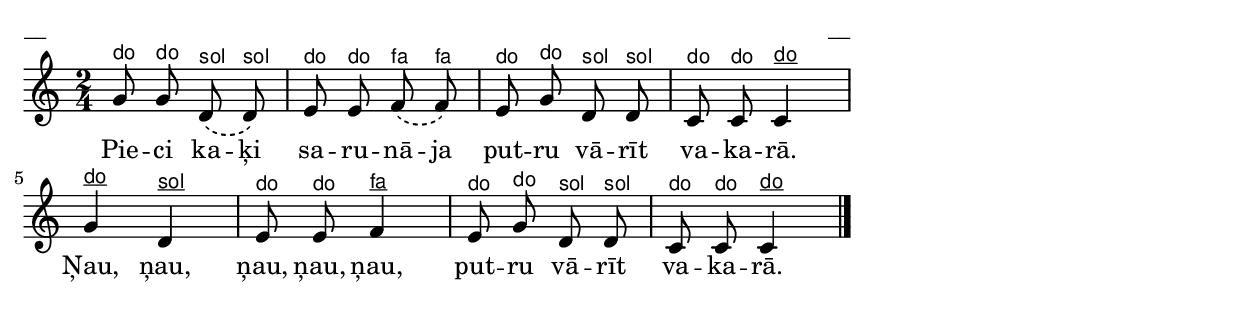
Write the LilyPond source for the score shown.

\version "2.13.16"
%\header {
%    title = "Pieci kaķi sarunāja"
%}
% F/g "Laiva", rokraksts - balta_mape2.pdf, p.26
\paper {
line-width = 14\cm
left-margin = 0.4\cm
between-system-padding = 0.1\cm
between-system-space = 0.1\cm
}
\layout {
indent = #0
ragged-last = ##f
}


voiceA = \relative c' {
\time 2/4
\clef "treble"
\key c \major
\time 2/4
\override Voice.TextScript #'font-family = #'sans
\override Voice.TextScript #'font-size = #-1

\phrasingSlurDashed
g'8^"do" g^"do" d\(^"sol" d\)^"sol" | 
e8^"do" e^"do" f\(^"fa" f\)^"fa" | 
e8^"do" g^"do" d^"sol" d^"sol" | 
c8^"do" c^"do" c4^\markup{\underline "do"}

g'4^\markup{\underline "do"} d^\markup{\underline "sol"} | 
e8^"do" e^"do" f4^\markup{\underline "fa"} | 
e8^"do" g^"do" d^"sol" d^"sol" | 
c8^"do" c^"do" c4^\markup{\underline "do"}
\bar "|."
} 


lyricA = \lyricmode {
Pie -- ci ka -- ķi sa -- ru -- nā -- ja 
put -- ru vā -- rīt va -- ka -- rā. 
Ņau, ņau, ņau, ņau, ņau, put -- ru vā -- rīt va -- ka -- rā.
} 



fullScore = <<
\new Staff {
<<
\new Voice = "voiceA" { \oneVoice \autoBeamOff \voiceA }
\lyricsto "voiceA" \new Lyrics \lyricA
>>
}
>>

\score {
\fullScore
\header { piece = "__" opus = "__" }
}
\markup { \with-color #(x11-color 'white) \sans \smaller "__" }
\score {
\unfoldRepeats
\fullScore
\midi {
\context { \Staff \remove "Staff_performer" }
\context { \Voice \consists "Staff_performer" }
}
}


